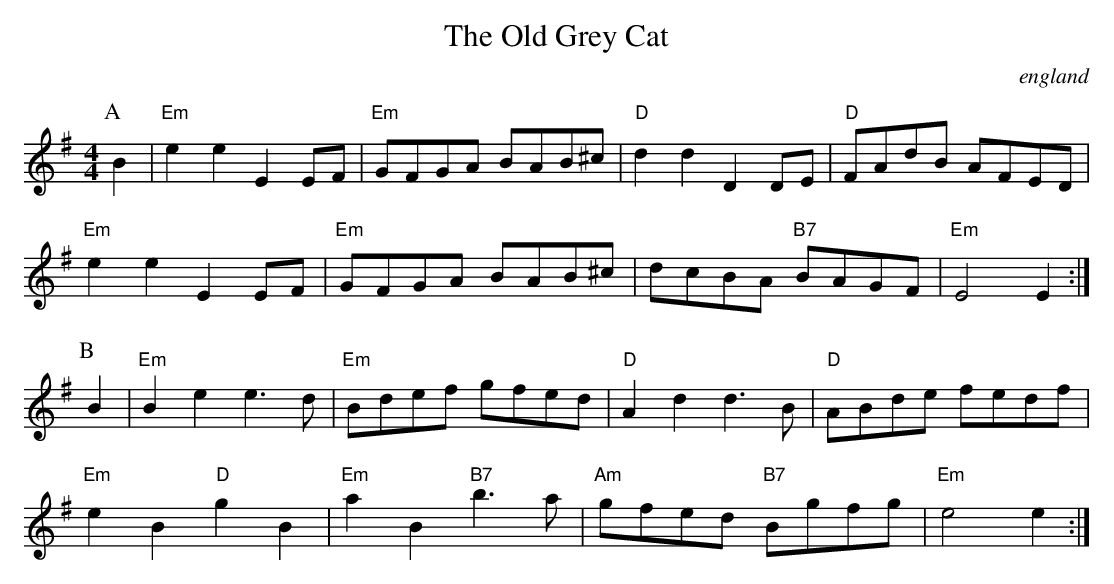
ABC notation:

X:1
T:The Old Grey Cat
O:england
M:4/4
L:1/4
K:Em
P:A
B|"Em"ee EE/2F/2|"Em"G/2F/2G/2A/2 B/2A/2B/2^c/2|"D"dd DD/2E/2|\
"D"F/2A/2d/2B/2 A/2F/2E/2D/2|
"Em"ee EE/2F/2|"Em"G/2F/2G/2A/2 B/2A/2B/2^c/2|d/2c/2B/2A/2 "B7"B/2A/2G/2F/2|\
"Em"E2 E:|
P:B
B|"Em"Be e3/2d/2|"Em"B/2d/2e/2f/2 g/2f/2e/2d/2|"D"Ad d3/2B/2|\
"D"A/2B/2d/2e/2 f/2e/2d/2f/2|
"Em"eB "D"gB|"Em"aB "B7"b3/2a/2|"Am"g/2f/2e/2d/2 "B7"B/2g/2f/2g/2|"Em"e2 e:|
